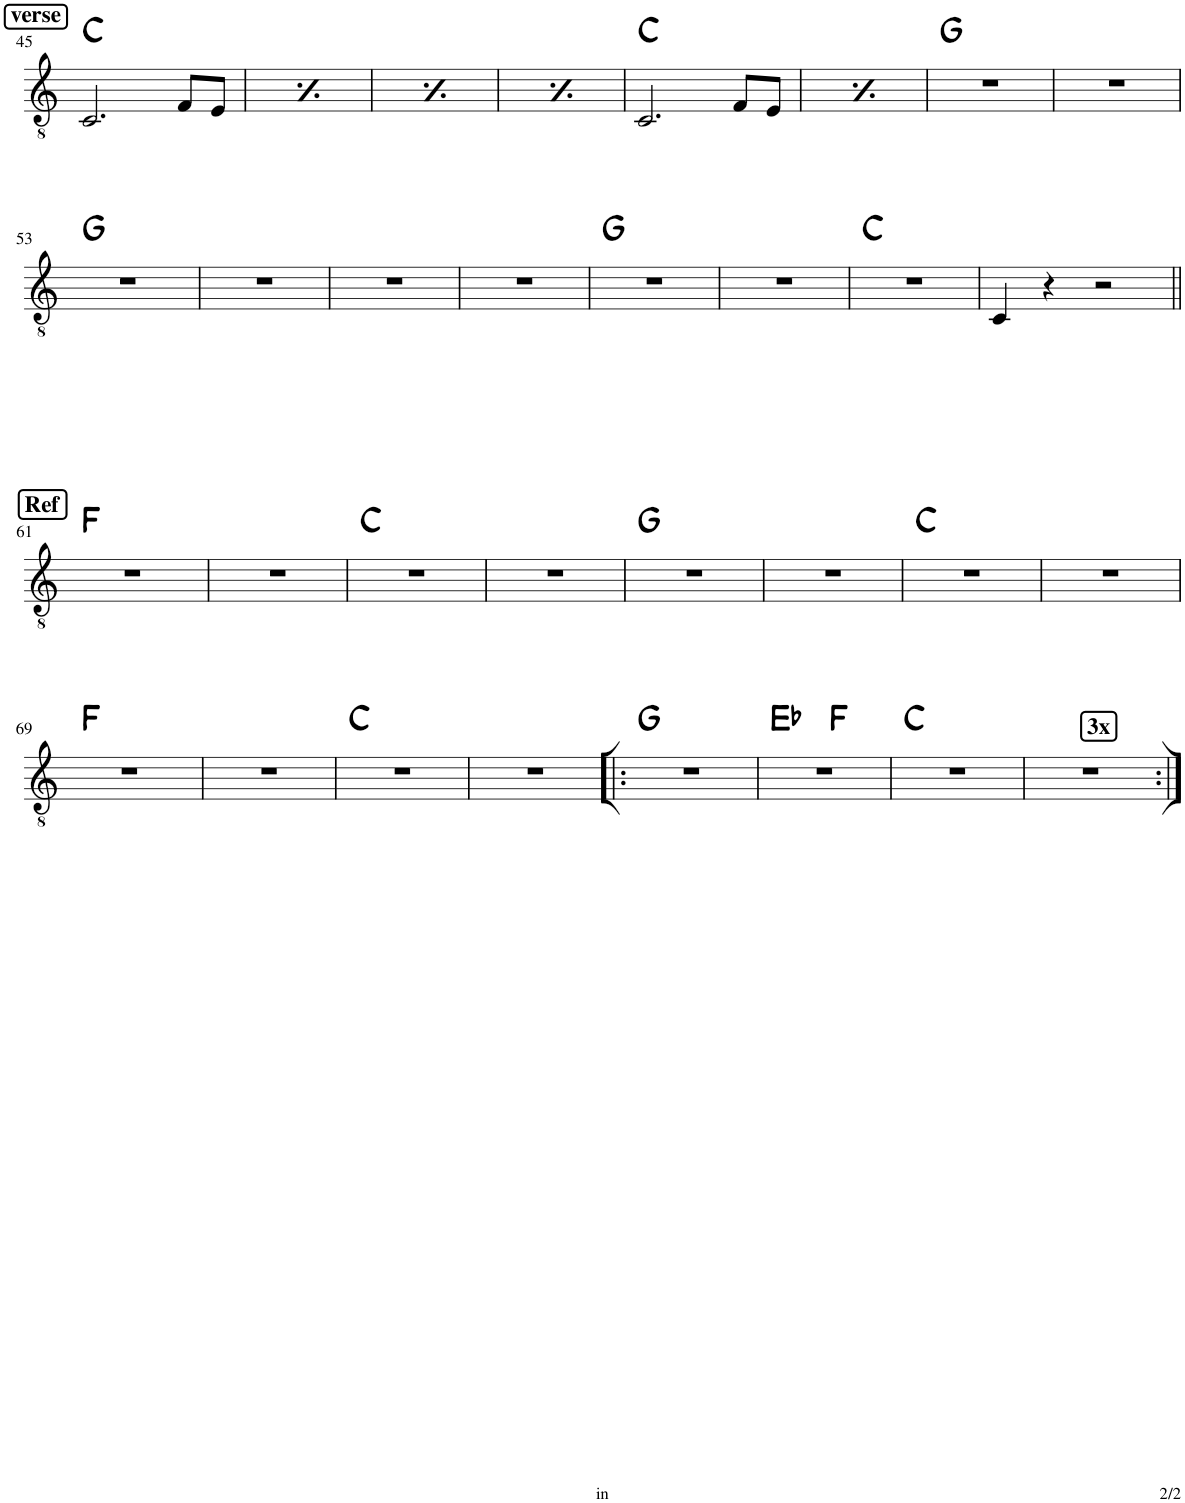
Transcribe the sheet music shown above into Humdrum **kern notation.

**kern	**harte
*part1	*part1
*staff1	*
*I"Classical Guitar	*
*I'Guit.	*
!!LO:PB:g=z
*clefGv2	*
*k[]	*
*M4/4	*
!!LO:REH:place=s1:a:B:cj:fs=11:t=verse
=45	=45
2.C/	C:maj
8F/L	.
8E/J	.
!!LO:REH:place=s1:a:B:cj:fs=11:t=verse
=46	=46
2.C/	C:maj
8F/L	.
8E/J	.
!!LO:REH:place=s1:a:B:cj:fs=11:t=verse
=47	=47
2.C/	C:maj
8F/L	.
8E/J	.
!!LO:REH:place=s1:a:B:cj:fs=11:t=verse
=48	=48
2.C/	C:maj
8F/L	.
8E/J	.
=49	=49
2.C/	C:maj
8F/L	.
8E/J	.
=50	=50
2.C/	C:maj
8F/L	.
8E/J	.
=51	=51
1r	G:maj
=52	=52
1r	.
!!LO:LB:g=z
=53	=53
1r	G:maj
=54	=54
1r	.
=55	=55
1r	.
=56	=56
1r	.
=57	=57
1r	G:maj
=58	=58
1r	.
=59	=59
1r	C:maj
=60	=60
4C/	.
4r	.
2r	.
!!LO:LB:g=z
!!LO:REH:place=s1:a:B:cj:fs=11:t=Ref
=61||	=61||
1r	F:maj
=62	=62
1r	.
=63	=63
1r	C:maj
=64	=64
1r	.
=65	=65
1r	G:maj
=66	=66
1r	.
=67	=67
1r	C:maj
=68	=68
1r	.
!!LO:LB:g=z
=69	=69
1r	F:maj
=70	=70
1r	.
=71	=71
1r	C:maj
=72	=72
1r	.
=73!|:	=73!|:
1r	G:maj
=74	=74
*^	*
1r	2ryy	Eb:maj
.	2ryy	F:maj
*v	*v	*
=75	=75
1r	C:maj
!!LO:REH:place=s1:a:B:cj:fs=11:t=3x
=76	=76
1r	.
=:|!	=:|!
*-	*-
